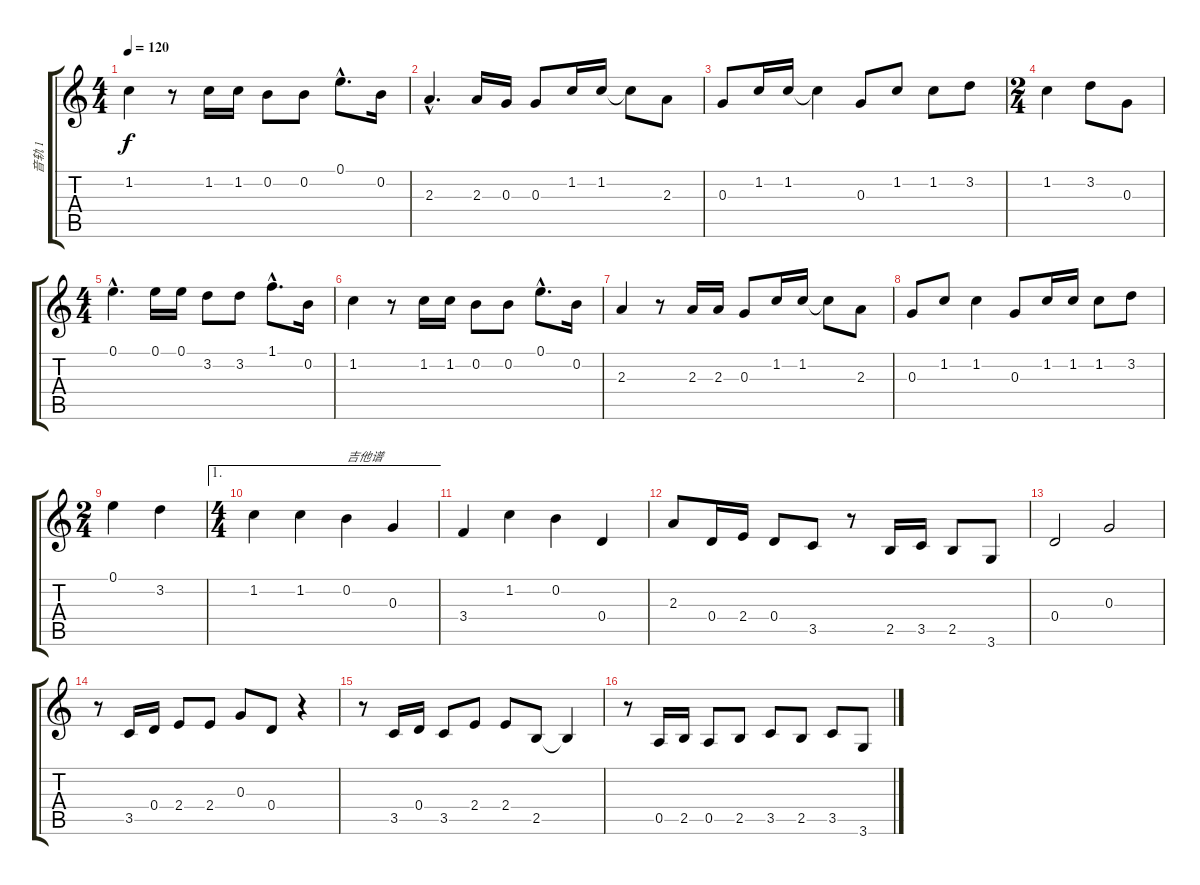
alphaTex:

\track ("音轨 1" "音轨 1") {instrument acousticguitarnylon}
\staff {score tabs}
\tuning (E4 B3 G3 D3 A2 E2) {hide}
\ts (4 4)
\tempo 120
\clef g2
\ks c
1.2.4{dy f} r.8 1.2.16 1.2.16 0.2.8 0.2.8 0.1{hac}.8{d} 0.2.16 |
2.3{hac}.4{d} 2.3.16 0.3.16 0.3.8 1.2.16 1.2.16 1.2{t}.8 2.3.8 |
0.3.8 1.2.16 1.2.16 1.2{t}.4 0.3.8 1.2.8 1.2.8 3.2.8 |
\ts (2 4)
1.2.4 3.2.8 0.3.8 |
\ts (4 4)
0.1{hac}.4{d} 0.1.16 0.1.16 3.2.8 3.2.8 1.1{hac}.8{d} 0.2.16 |
1.2.4 r.8 1.2.16 1.2.16 0.2.8 0.2.8 0.1{hac}.8{d} 0.2.16 |
2.3.4 r.8 2.3.16 2.3.16 0.3.8 1.2.16 1.2.16 1.2{t}.8 2.3.8 |
0.3.8 1.2.8 1.2.4 0.3.8 1.2.16 1.2.16 1.2.8 3.2.8 |
\ts (2 4)
0.1.4 3.2.4 |
\ae 1
\ts (4 4)
1.2.4 1.2.4 0.2.4{txt "吉他谱"} 0.3.4 |
3.4.4 1.2.4 0.2.4 0.4.4 |
2.3.8 0.4.16 2.4.16 0.4.8 3.5.8 r.8 2.5.16 3.5.16 2.5.8 3.6.8 |
0.4.2 0.3.2 |
r.8 3.5.16 0.4.16 2.4.8 2.4.8 0.3.8 0.4.8 r.4 |
r.8 3.5.16 0.4.16 3.5.8 2.4.8 2.4.8 2.5.8 2.5{t}.4 |
r.8 0.5.16 2.5.16 0.5.8 2.5.8 3.5.8 2.5.8 3.5.8 3.6.8
